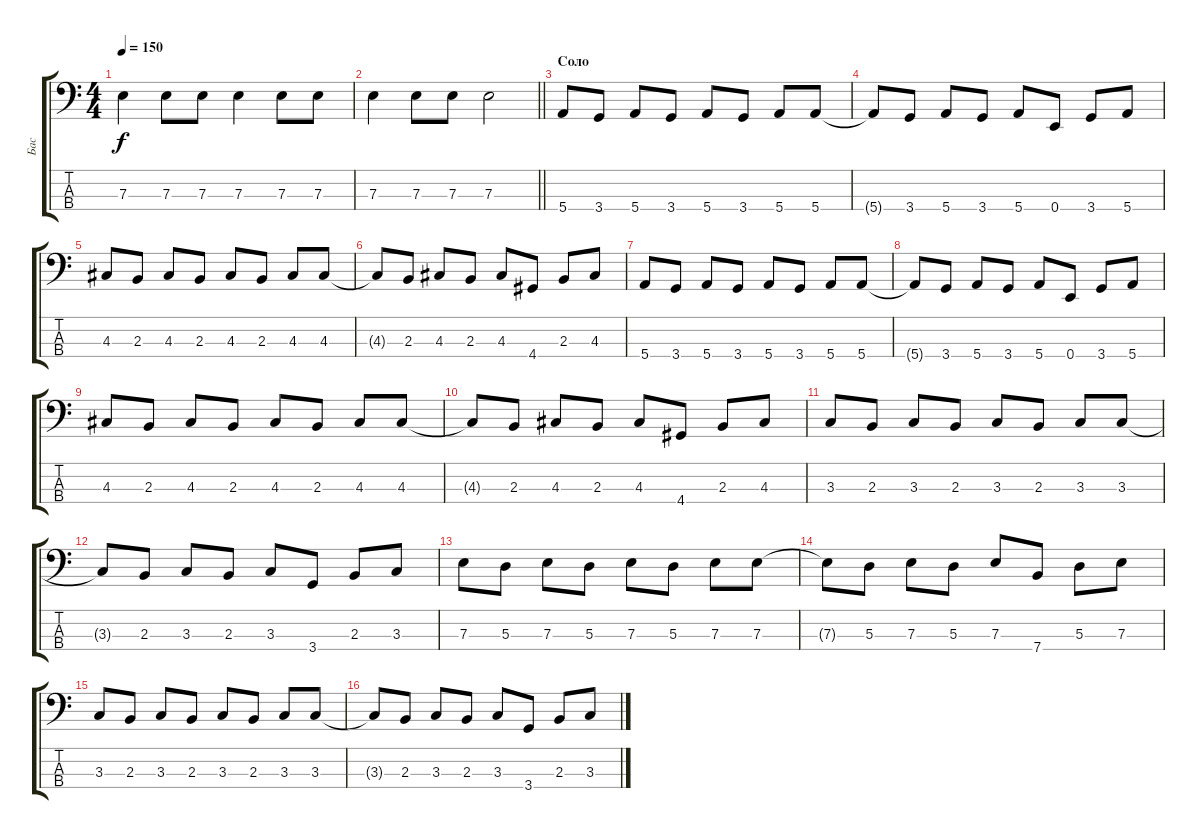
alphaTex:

\track ("Бас" "Бас") {instrument electricbassfinger}
\staff {score tabs}
\tuning (G2 D2 A1 E1) {hide}
\ts (4 4)
\tempo 150
\clef f4
\ks c
7.3.4{dy f} 7.3.8 7.3.8 7.3.4 7.3.8 7.3.8 |
\barLineRight lightlight
7.3.4 7.3.8 7.3.8 7.3.2 |
\section ("" "Соло")
5.4.8 3.4.8 5.4.8 3.4.8 5.4.8 3.4.8 5.4.8 5.4.8 |
5.4{t}.8 3.4.8 5.4.8 3.4.8 5.4.8 0.4.8 3.4.8 5.4.8 |
4.3.8 2.3.8 4.3.8 2.3.8 4.3.8 2.3.8 4.3.8 4.3.8 |
4.3{t}.8 2.3.8 4.3.8 2.3.8 4.3.8 4.4.8 2.3.8 4.3.8 |
5.4.8 3.4.8 5.4.8 3.4.8 5.4.8 3.4.8 5.4.8 5.4.8 |
5.4{t}.8 3.4.8 5.4.8 3.4.8 5.4.8 0.4.8 3.4.8 5.4.8 |
4.3.8 2.3.8 4.3.8 2.3.8 4.3.8 2.3.8 4.3.8 4.3.8 |
4.3{t}.8 2.3.8 4.3.8 2.3.8 4.3.8 4.4.8 2.3.8 4.3.8 |
3.3.8 2.3.8 3.3.8 2.3.8 3.3.8 2.3.8 3.3.8 3.3.8 |
3.3{t}.8 2.3.8 3.3.8 2.3.8 3.3.8 3.4.8 2.3.8 3.3.8 |
7.3.8 5.3.8 7.3.8 5.3.8 7.3.8 5.3.8 7.3.8 7.3.8 |
7.3{t}.8 5.3.8 7.3.8 5.3.8 7.3.8 7.4.8 5.3.8 7.3.8 |
3.3.8 2.3.8 3.3.8 2.3.8 3.3.8 2.3.8 3.3.8 3.3.8 |
3.3{t}.8 2.3.8 3.3.8 2.3.8 3.3.8 3.4.8 2.3.8 3.3.8
